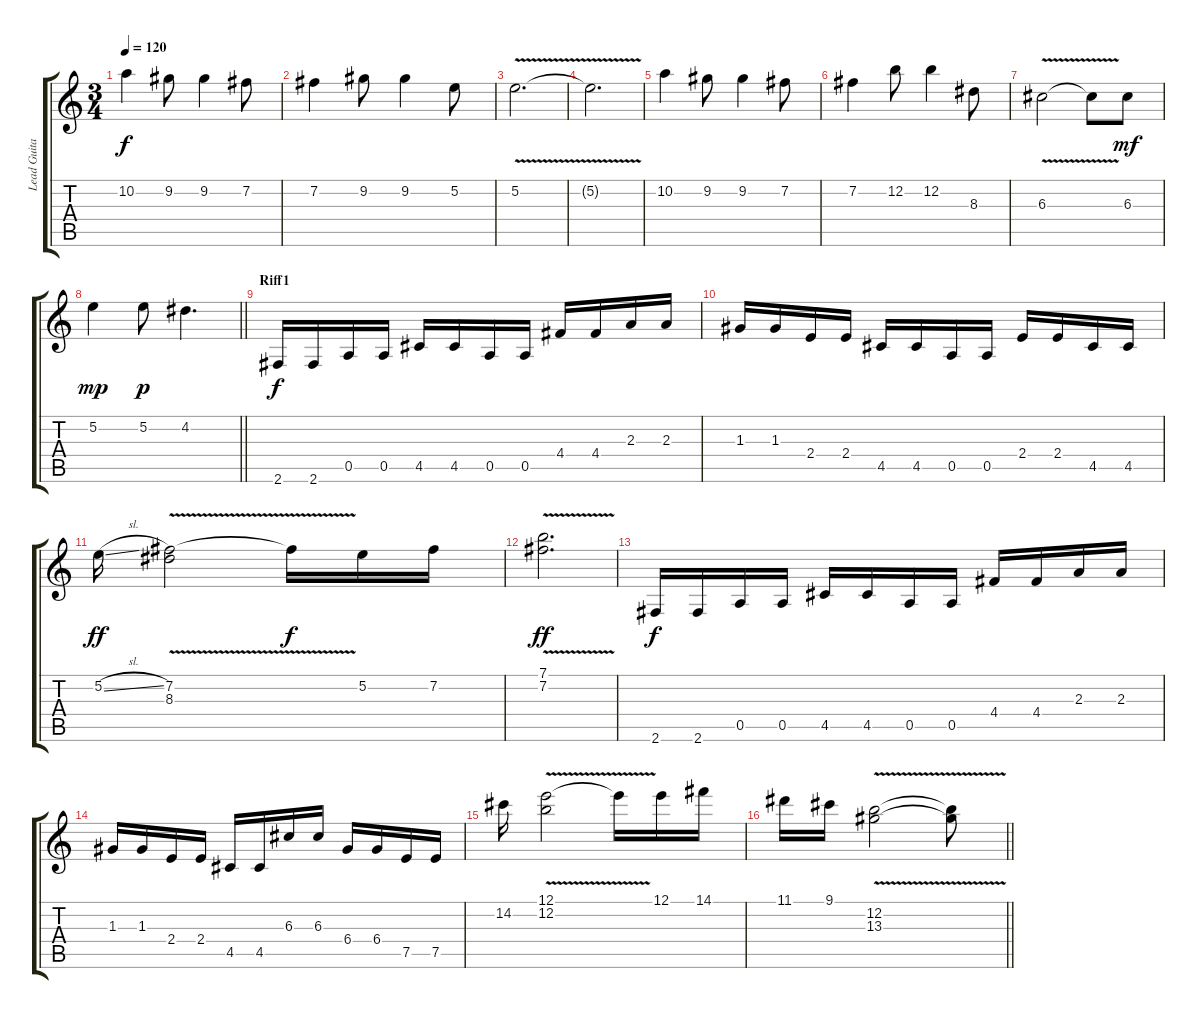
\track ("Lead Guitar" "Lead Guita") {instrument overdrivenguitar}
\staff {score tabs}
\tuning (E4 B3 G3 D3 A2 E2) {hide}
\ts (3 4)
\tempo 120
\clef g2
\ks c
10.2.4{dy f} 9.2.8 9.2.4 7.2.8 |
7.2.4 9.2.8 9.2.4 5.2.8 |
5.2{v}.2{d} |
5.2{t}.2{d} |
10.2.4 9.2.8 9.2.4 7.2.8 |
7.2.4 12.2.8 12.2.4 8.3.8 |
6.3{v}.2 6.3{t}.8 6.3.8{dy mf} |
\barLineRight lightlight
5.2.4{dy mp} 5.2.8{dy p} 4.2.4{d} |
\section ("" "Riff1")
2.6.16{dy f} 2.6.16 0.5.16 0.5.16 4.5.16 4.5.16 0.5.16 0.5.16 4.4.16 4.4.16 2.3.16 2.3.16 |
1.3.16 1.3.16 2.4.16 2.4.16 4.5.16 4.5.16 0.5.16 0.5.16 2.4.16 2.4.16 4.5.16 4.5.16 |
5.2{sl}.16{dy ff} (7.2{v} 8.3).2 7.2{t}.16{dy f} 5.2.16 7.2.16 |
(7.1{v} 7.2{v}).2{d dy ff} |
2.6.16{dy f} 2.6.16 0.5.16 0.5.16 4.5.16 4.5.16 0.5.16 0.5.16 4.4.16 4.4.16 2.3.16 2.3.16 |
1.3.16 1.3.16 2.4.16 2.4.16 4.5.16 4.5.16 6.3.16 6.3.16 6.4.16 6.4.16 7.5.16 7.5.16 |
14.2.16 (12.1{v} 12.2).2 12.1{t}.16 12.1.16 14.1.16 |
\barLineRight lightlight
11.1.16 9.1.16 (12.2{v} 13.3).2 (12.2{t} 13.3{t}).8
